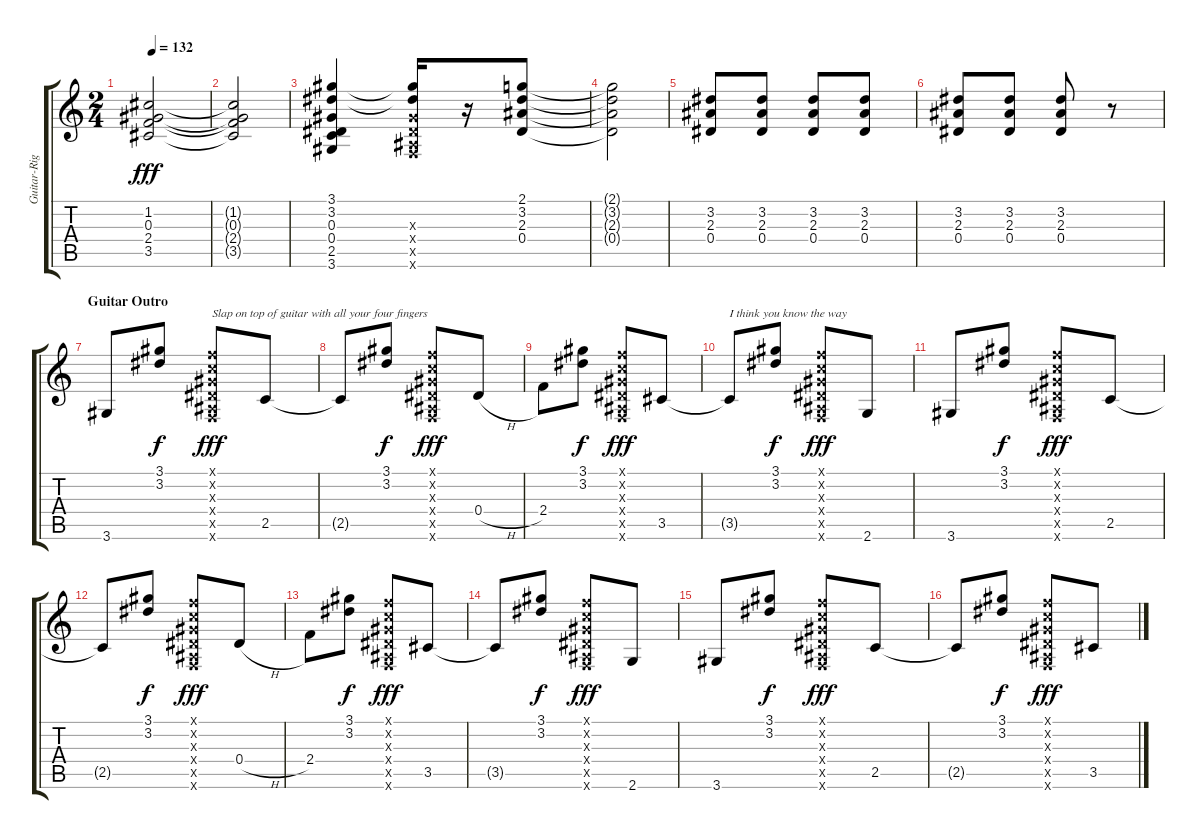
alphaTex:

\track ("Guitar-Right" "Guitar-Rig") {instrument acousticguitarsteel}
\staff {score tabs}
\tuning (F4 C4 Ab3 Eb3 Bb2 F2) {hide}
\ts (2 4)
\tempo 132
\clef g2
\ks c
(1.2{t} 0.3{t} 2.4{t} 3.5{t}).2{dy fff} |
(1.2{t} 0.3{t} 2.4{t} 3.5{t}).2 |
(3.1 3.2 0.3 0.4 2.5 3.6).4 (3.1{t} 3.2{t} 0.3{x} 0.4{x} 0.5{x} 0.6{x}).16 r.16 (2.1 3.2 2.3 0.4).8 |
(2.1{t} 3.2{t} 2.3{t} 0.4{t}).2 |
(3.2 2.3 0.4).8{volume 5} (3.2 2.3 0.4).8{volume 6} (3.2 2.3 0.4).8{volume 6} (3.2 2.3 0.4).8{volume 6} |
(3.2 2.3 0.4).8{volume 7} (3.2 2.3 0.4).8{volume 8} (3.2 2.3 0.4).8{volume 9} r.8{volume 14 instrument electricguitarclean} |
\section ("" "Guitar Outro")
3.6.8{instrument acousticguitarsteel} (3.1 3.2).8{dy f} (0.1{x} 0.2{x} 0.3{x} 0.4{x} 0.5{x} 0.6{x}).8{txt "Slap on top of guitar with all your four fingers" dy fff} 2.5.8 |
2.5{t}.8 (3.1 3.2).8{dy f} (0.1{x} 0.2{x} 0.3{x} 0.4{x} 0.5{x} 0.6{x}).8{dy fff} 0.4{h}.8 |
2.4.8 (3.1 3.2).8{dy f} (0.1{x} 0.2{x} 0.3{x} 0.4{x} 0.5{x} 0.6{x}).8{dy fff} 3.5.8 |
3.5{t}.8{txt "I think you know the way"} (3.1 3.2).8{dy f} (0.1{x} 0.2{x} 0.3{x} 0.4{x} 0.5{x} 0.6{x}).8{dy fff} 2.6.8 |
3.6.8 (3.1 3.2).8{dy f} (0.1{x} 0.2{x} 0.3{x} 0.4{x} 0.5{x} 0.6{x}).8{dy fff} 2.5.8 |
2.5{t}.8 (3.1 3.2).8{dy f} (0.1{x} 0.2{x} 0.3{x} 0.4{x} 0.5{x} 0.6{x}).8{dy fff} 0.4{h}.8 |
2.4.8 (3.1 3.2).8{dy f} (0.1{x} 0.2{x} 0.3{x} 0.4{x} 0.5{x} 0.6{x}).8{dy fff} 3.5.8 |
3.5{t}.8 (3.1 3.2).8{dy f} (0.1{x} 0.2{x} 0.3{x} 0.4{x} 0.5{x} 0.6{x}).8{dy fff} 2.6.8 |
3.6.8 (3.1 3.2).8{dy f} (0.1{x} 0.2{x} 0.3{x} 0.4{x} 0.5{x} 0.6{x}).8{dy fff} 2.5.8 |
2.5{t}.8 (3.1 3.2).8{dy f} (0.1{x} 0.2{x} 0.3{x} 0.4{x} 0.5{x} 0.6{x}).8{dy fff} 3.5.8
